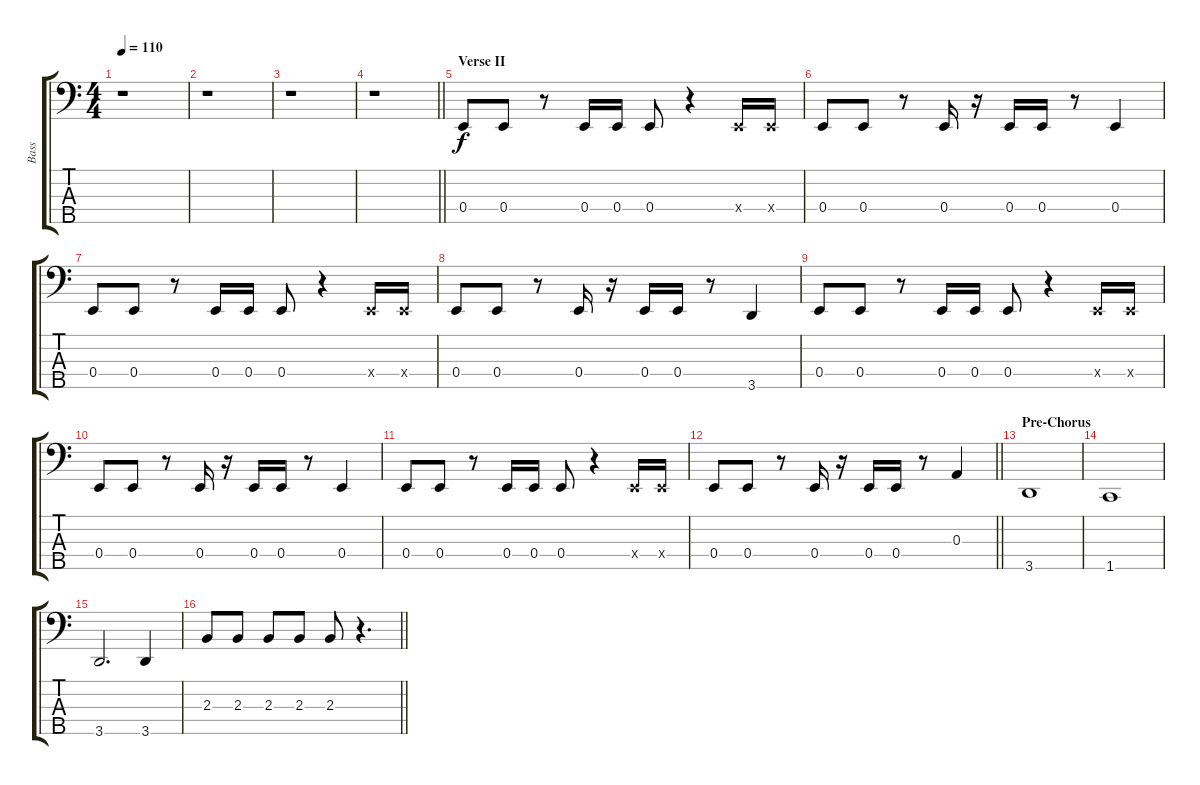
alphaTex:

\track ("Bass" "Bass") {instrument electricbassfinger}
\staff {score tabs}
\tuning (G2 D2 A1 E1 B0) {hide}
\ts (4 4)
\tempo 110
\clef f4
\ks c
r.1{dy f} |
r.1 |
r.1 |
\barLineRight lightlight
r.1 |
\section ("" "Verse II")
0.4.8 0.4.8 r.8 0.4.16 0.4.16 0.4.8 r.4 0.4{x}.16 0.4{x}.16 |
0.4.8 0.4.8 r.8 0.4.16 r.16 0.4.16 0.4.16 r.8 0.4.4 |
0.4.8 0.4.8 r.8 0.4.16 0.4.16 0.4.8 r.4 0.4{x}.16 0.4{x}.16 |
0.4.8 0.4.8 r.8 0.4.16 r.16 0.4.16 0.4.16 r.8 3.5.4 |
0.4.8 0.4.8 r.8 0.4.16 0.4.16 0.4.8 r.4 0.4{x}.16 0.4{x}.16 |
0.4.8 0.4.8 r.8 0.4.16 r.16 0.4.16 0.4.16 r.8 0.4.4 |
0.4.8 0.4.8 r.8 0.4.16 0.4.16 0.4.8 r.4 0.4{x}.16 0.4{x}.16 |
\barLineRight lightlight
0.4.8 0.4.8 r.8 0.4.16 r.16 0.4.16 0.4.16 r.8 0.3.4 |
\section ("" "Pre-Chorus")
3.5.1 |
1.5.1 |
3.5.2{d} 3.5.4 |
\barLineRight lightlight
2.3.8 2.3.8 2.3.8 2.3.8 2.3.8 r.4{d}
